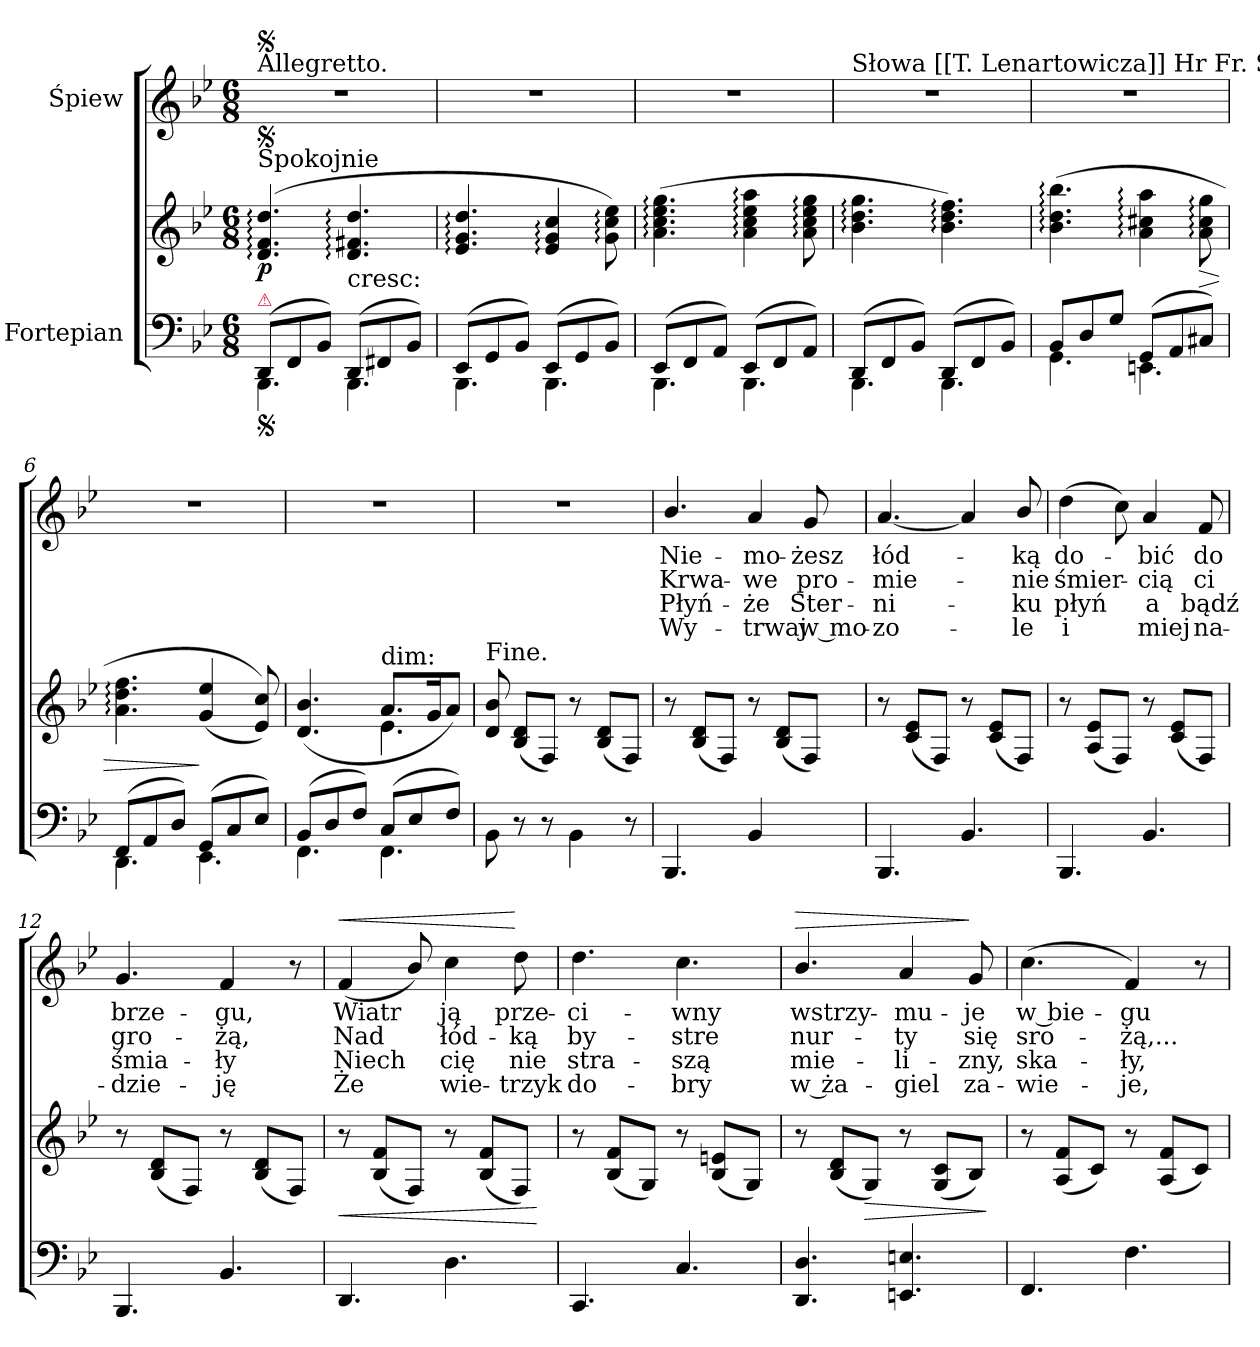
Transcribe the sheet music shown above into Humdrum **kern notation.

**kern	**kern	**dynam	**kern	**text	**text	**text	**text	**dynam
*part2	*part2	*part2	*part1	*part1	*part1	*part1	*part1	*part1
*staff3	*staff2	*staff2/3	*staff1	*staff1	*staff1	*staff1	*staff1	*staff1
*I"Fortepian	*	*	*I"Śpiew	*	*	*	*	*
*clefF4	*clefG2	*	*clefG2	*	*	*	*	*
*k[b-e-]	*k[b-e-]	*	*k[b-e-]	*	*	*	*	*
*M6/8	*M6/8	*	*M6/8	*	*	*	*	*
=1	=1	=1	=1	=1	=1	=1	=1	=1
*^	*	*	*	*	*	*	*	*
!	!	!	!	!LO:TX:a:t=Allegretto.	!	!	!	!	!
!	!	!	!	!LO:TX:a:t=[segno]	!	!	!	!	!
!	!	!LO:TX:a:t=Spokojnie	!	!	!	!	!	!	!
!	!	!LO:TX:a:t=[segno]	!	!	!	!	!	!	!
!LO:TX:a:color=crimson:t=⚠	!	!	!	!	!	!	!	!	!
!LO:TX:b:t=[segno]	!	!	!	!	!	!	!	!	!
(<8DD/L	4.BBB-\	(4.d:/ 4.f:/ 4.dd:/	p	2.r	.	.	.	.	.
8FF/	.	.	.	.	.	.	.	.	.
8BB-/J)	.	.	.	.	.	.	.	.	.
!	!	!LO:TX:c:t=cresc&colon;	!	!	!	!	!	!	!
(<8DD/L	4.BBB-\	4.d:/ 4.f#X:/ 4.dd:/	.	.	.	.	.	.	.
8FF#X/	.	.	.	.	.	.	.	.	.
8BB-/J)	.	.	.	.	.	.	.	.	.
=2	=2	=2	=2	=2	=2	=2	=2	=2	=2
(<8EE-/L	4.BBB-\	4.e-:/ 4.g:/ 4.dd:/	.	2.r	.	.	.	.	.
8GG/	.	.	.	.	.	.	.	.	.
8BB-/J)	.	.	.	.	.	.	.	.	.
(<8EE-/L	4.BBB-\	4e-:/ 4g:/ 4cc:/	.	.	.	.	.	.	.
8GG/	.	.	.	.	.	.	.	.	.
8BB-/J)	.	8g:\ 8cc:\ 8ee-:\)	.	.	.	.	.	.	.
=3	=3	=3	=3	=3	=3	=3	=3	=3	=3
(<8EE-/L	4.BBB-\	(4.a:\ 4.cc:\ 4.ee-:\ 4.gg:\	.	2.r	.	.	.	.	.
8FF/	.	.	.	.	.	.	.	.	.
8AA/J)	.	.	.	.	.	.	.	.	.
(<8EE-/L	4.BBB-\	4a:\ 4cc:\ 4ee-:\ 4aa:\	.	.	.	.	.	.	.
8FF/	.	.	.	.	.	.	.	.	.
8AA/J)	.	8a:\ 8cc:\ 8ee-:\ 8gg:\	.	.	.	.	.	.	.
=4	=4	=4	=4	=4	=4	=4	=4	=4	=4
!	!	!	!	!LO:TX:a:t=Słowa [[T. Lenartowicza]] Hr Fr. Skarbka	!	!	!	!	!
(<8DD/L	4.BBB-\	4.b-:\ 4.dd:\ 4.gg:\	.	2.r	.	.	.	.	.
8FF/	.	.	.	.	.	.	.	.	.
8BB-/J)	.	.	.	.	.	.	.	.	.
(<8DD/L	4.BBB-\	4.b-:\ 4.dd:\ 4.ff:\)	.	.	.	.	.	.	.
8FF/	.	.	.	.	.	.	.	.	.
8BB-/J)	.	.	.	.	.	.	.	.	.
=5	=5	=5	=5	=5	=5	=5	=5	=5	=5
8BB-/L	4.GG\	(4.b-:\ 4.dd:\ 4.bb-:\	.	2.r	.	.	.	.	.
8D/	.	.	.	.	.	.	.	.	.
8G/J	.	.	.	.	.	.	.	.	.
(<8GG/L	4.EEn\	4a:\ 4cc#X:\ 4aa:\	.	.	.	.	.	.	.
8AA/	.	.	.	.	.	.	.	.	.
8C#X/J)	.	8a:\ 8cc#:\ 8gg:\	>	.	.	.	.	.	.
=6	=6	=6	=6	=6	=6	=6	=6	=6	=6
(<8FF/L	4.DD\	4.a:\ 4.dd:\ 4.ff:\	.	2.r	.	.	.	.	.
8AA/	.	.	.	.	.	.	.	.	.
8D/J)	.	.	.	.	.	.	.	.	.
(<8GG/L	4.EE-\	(4g/ 4ee-/	]	.	.	.	.	.	.
8C/	.	.	.	.	.	.	.	.	.
8E-/J)	.	8e-/ 8cc/))	.	.	.	.	.	.	.
=7	=7	=7	=7	=7	=7	=7	=7	=7	=7
*	*	*^	*	*	*	*	*	*	*
(<8BB-/L	4.FF\	(>4.d/ 4.b-/	4.ryy	.	2.r	.	.	.	.	.
8D/	.	.	.	.	.	.	.	.	.	.
8F/J)	.	.	.	.	.	.	.	.	.	.
!	!	!LO:TX:a:t=dim&colon;	!	!	!	!	!	!	!	!
(<8C/L	4.FF\	8.a/L	4.e-\	.	.	.	.	.	.	.
8E-/	.	.	.	.	.	.	.	.	.	.
.	.	16g/K	.	.	.	.	.	.	.	.
8F/J)	.	8a/J)	.	.	.	.	.	.	.	.
*v	*v	*	*	*	*	*	*	*	*	*
*	*v	*v	*	*	*	*	*	*	*
=8	=8	=8	=8	=8	=8	=8	=8	=8
!	!LO:TX:a:t=Fine.	!	!	!	!	!	!	!
8BB-\	8d/ 8b-/	.	2.r	.	.	.	.	.
8r	(8B-/ 8d/L	.	.	.	.	.	.	.
8r	8F/J)	.	.	.	.	.	.	.
4BB-\	8r	.	.	.	.	.	.	.
.	(8B-/ 8d/L	.	.	.	.	.	.	.
8r	8F/J)	.	.	.	.	.	.	.
=9	=9	=9	=9	=9	=9	=9	=9	=9
4.BBB-/	8r	.	4.b-/	Nie-	Krwa-	Płyń-	Wy-	.
.	(8B-/ 8d/L	.	.	.	.	.	.	.
.	8F/J)	.	.	.	.	.	.	.
!LO:N:vis=4	!	!	!	!	!	!	!	!
4.BB-/	8r	.	4a/	-mo-	-we	-że	-trwaj	.
.	(8B-/ 8d/L	.	.	.	.	.	.	.
.	8F/J)	.	8g/	-żesz	pro-	Ster-	w mo-	.
=10	=10	=10	=10	=10	=10	=10	=10	=10
4.BBB-/	8r	.	[4.a/	łód-	-mie-	-ni-	-zo-	.
.	(8c/ 8e-/L	.	.	.	.	.	.	.
.	8F/J)	.	.	.	.	.	.	.
4.BB-/	8r	.	4a/]	.	.	.	.	.
.	(8c/ 8e-/L	.	.	.	.	.	.	.
.	8F/J)	.	8b-/	-ką	-nie	-ku	-le	.
=11	=11	=11	=11	=11	=11	=11	=11	=11
4.BBB-/	8r	.	(4dd\	do-	śmier-	płyń	i	.
.	(8A/ 8e-/L	.	.	.	.	.	.	.
.	8F/J)	.	8cc\)	.	.	.	.	.
4.BB-/	8r	.	4a/	-bić	-cią	a	miej	.
.	(8c/ 8e-/L	.	.	.	.	.	.	.
.	8F/J)	.	8f/	do	ci	bądź	na-	.
=12	=12	=12	=12	=12	=12	=12	=12	=12
4.BBB-/	8r	.	4.g/	brze-	gro-	śmia-	-dzie-	.
.	(8B-/ 8d/L	.	.	.	.	.	.	.
.	8F/J)	.	.	.	.	.	.	.
4.BB-/	8r	.	4f/	-gu,	-żą,	-ły	-ję	.
.	(8B-/ 8d/L	.	.	.	.	.	.	.
.	8F/J)	.	8r	.	.	.	.	.
=13	=13	=13	=13	=13	=13	=13	=13	=13
!	!	!LO:HP:b	!	!	!	!	!	!LO:HP:a
4.DD/	8r	<	(4f/	Wiatr	Nad	Niech	Że	<
.	(8B-/ 8f/L	.	.	.	.	.	.	.
.	8F/J)	.	8b-/)	.	.	.	.	.
4.D\	8r	.	4cc\	ją	łód-	cię	wie-	.
.	(8B-/ 8f/L	.	.	.	.	.	.	.
.	8F/J)	.	8dd\	prze-	-ką	nie	-trzyk	[
.	.	[	.	.	.	.	.	.
=14	=14	=14	=14	=14	=14	=14	=14	=14
4.CC/	8r	.	4.dd\	-ci-	by-	stra-	do-	.
.	(8B-/ 8f/L	.	.	.	.	.	.	.
.	8G/J)	.	.	.	.	.	.	.
4.C/	8r	.	4.cc\	-wny	-stre	-szą	-bry	.
.	(8B-/ 8en/L	.	.	.	.	.	.	.
.	8G/J)	.	.	.	.	.	.	.
=15	=15	=15	=15	=15	=15	=15	=15	=15
!	!	!	!	!	!	!	!	!LO:HP:a
4.DD/ 4.D/	8r	.	4.b-/	wstrzy-	nur-	mie-	w ża-	>
.	(8B-/ 8d/L	.	.	.	.	.	.	.
!	!	!LO:HP:b	!	!	!	!	!	!
.	8G/J)	>	.	.	.	.	.	.
4.EEn/ 4.En/	8r	.	4a/	-mu-	-ty	-li-	-giel	.
.	(8G/ 8c/L	.	.	.	.	.	.	.
.	8B-/J)	.	8g/	-je	się	-zny,	za-	]
.	.	]	.	.	.	.	.	.
=16	=16	=16	=16	=16	=16	=16	=16	=16
4.FF/	8r	.	(4.cc\	w bie-	sro-	ska-	-wie-	.
.	(8A/ 8f/L	.	.	.	.	.	.	.
.	8c/J)	.	.	.	.	.	.	.
4.F\	8r	.	4f/)	-gu	-żą,...	-ły,	-je,	.
.	(8A/ 8f/L	.	.	.	.	.	.	.
.	8c/J)	.	8r	.	.	.	.	.
=	=	=	=	=	=	=	=	=
*-	*-	*-	*-	*-	*-	*-	*-	*-
